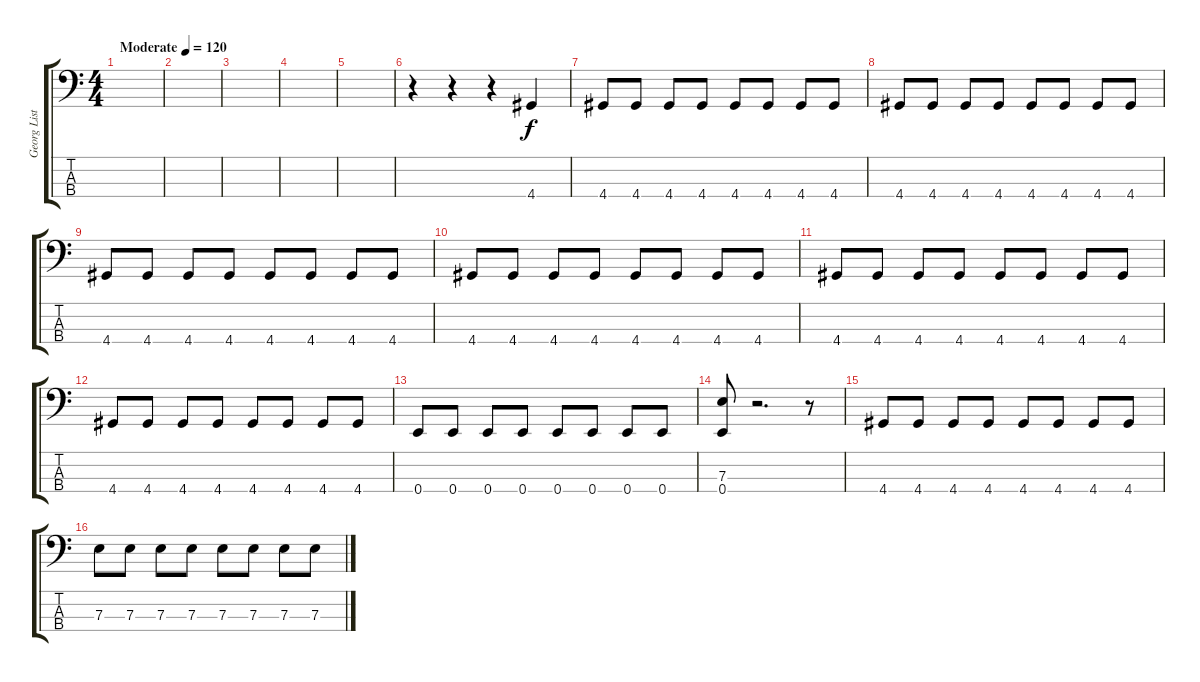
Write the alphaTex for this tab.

\track ("Georg Listing" "Georg List") {instrument electricbasspick}
\staff {score tabs}
\tuning (G2 D2 A1 E1) {hide}
\ts (4 4)
\tempo (120 "Moderate")
\clef f4
\ks c
|
|
|
|
|
r.4 r.4 r.4 4.4.4 |
4.4.8 4.4.8 4.4.8 4.4.8 4.4.8 4.4.8 4.4.8 4.4.8 |
4.4.8 4.4.8 4.4.8 4.4.8 4.4.8 4.4.8 4.4.8 4.4.8 |
4.4.8 4.4.8 4.4.8 4.4.8 4.4.8 4.4.8 4.4.8 4.4.8 |
4.4.8 4.4.8 4.4.8 4.4.8 4.4.8 4.4.8 4.4.8 4.4.8 |
4.4.8 4.4.8 4.4.8 4.4.8 4.4.8 4.4.8 4.4.8 4.4.8 |
4.4.8 4.4.8 4.4.8 4.4.8 4.4.8 4.4.8 4.4.8 4.4.8 |
0.4.8 0.4.8 0.4.8 0.4.8 0.4.8 0.4.8 0.4.8 0.4.8 |
(7.3 0.4).8 r.2{d} r.8 |
4.4.8 4.4.8 4.4.8 4.4.8 4.4.8 4.4.8 4.4.8 4.4.8 |
7.3.8 7.3.8 7.3.8 7.3.8 7.3.8 7.3.8 7.3.8 7.3.8
